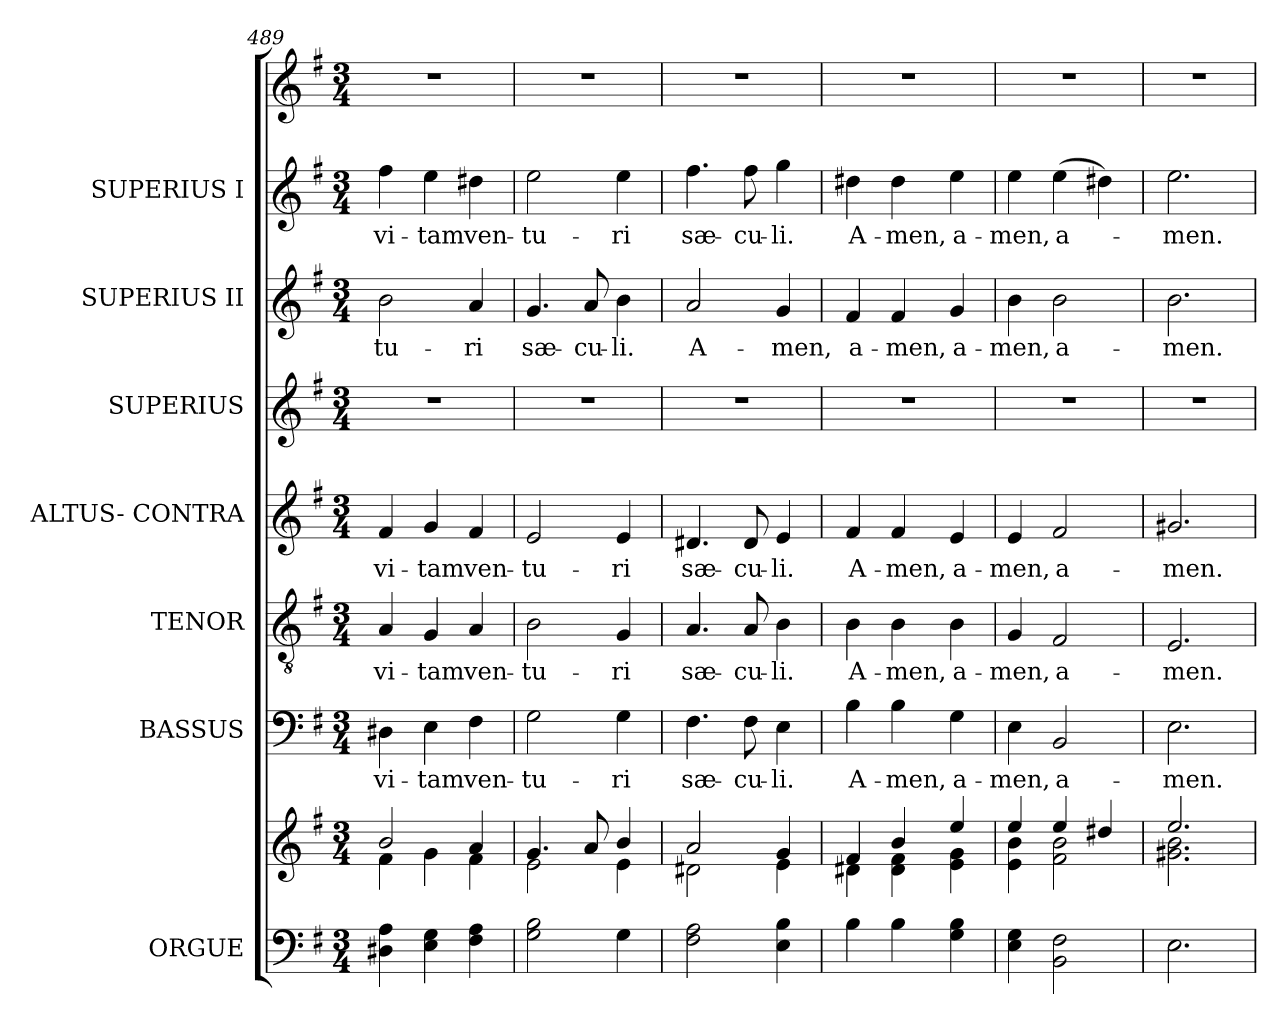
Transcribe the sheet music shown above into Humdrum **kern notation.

**kern	**kern	**kern	**text	**kern	**text	**kern	**text	**kern	**kern	**text	**kern	**text	**kern
*part8	*part8	*part7	*part7	*part6	*part6	*part5	*part5	*part4	*part3	*part3	*part2	*part2	*part1
*staff9	*staff8	*staff7	*staff7	*staff6	*staff6	*staff5	*staff5	*staff4	*staff3	*staff3	*staff2	*staff2	*staff1
*I"ORGUE	*	*I"BASSUS	*	*I"TENOR	*	*I"ALTUS- CONTRA	*	*I"SUPERIUS	*I"SUPERIUS II	*	*I"SUPERIUS I	*	*
*	*	*	*	*	*	*	*	*	*I'S II	*	*I'S I	*	*
*clefF4	*clefG2	*clefF4	*	*clefGv2	*	*clefG2	*	*clefG2	*clefG2	*	*clefG2	*	*clefG2
*k[f#]	*k[f#]	*k[f#]	*	*k[f#]	*	*k[f#]	*	*k[f#]	*k[f#]	*	*k[f#]	*	*k[f#]
*e:	*e:	*e:	*	*e:	*	*e:	*	*e:	*e:	*	*e:	*	*e:
*M3/4	*M3/4	*M3/4	*	*M3/4	*	*M3/4	*	*M3/4	*M3/4	*	*M3/4	*	*M3/4
=489	=489	=489	=489	=489	=489	=489	=489	=489	=489	=489	=489	=489	=489
*	*^	*	*	*	*	*	*	*	*	*	*	*	*
!	!	!	!	!LO:LY:b	!	!LO:LY:b	!	!LO:LY:b	!	!	!LO:LY:b	!	!LO:LY:b	!
4D#X\ 4A\	2b/	4f#\	4D#X\	vi-	4A/	vi-	4f#/	vi-	2.r	2b\	-tu-	4ff#\	vi-	2.r
!	!	!	!	!LO:LY:b	!	!LO:LY:b	!	!LO:LY:b	!	!	!	!	!LO:LY:b	!
4E\ 4G\	.	4g\	4E\	-tam	4G/	-tam	4g/	-tam	.	.	.	4ee\	-tam	.
!	!	!	!	!LO:LY:b	!	!LO:LY:b	!	!LO:LY:b	!	!	!LO:LY:b	!	!LO:LY:b	!
4F#\ 4A\	4a/	4f#\	4F#\	ven-	4A/	ven-	4f#/	ven-	.	4a/	-ri	4dd#X\	ven-	.
!!LO:PB:g=z
=490	=490	=490	=490	=490	=490	=490	=490	=490	=490	=490	=490	=490	=490	=490
!	!	!	!	!LO:LY:b	!	!LO:LY:b	!	!LO:LY:b	!	!	!LO:LY:b	!	!LO:LY:b	!
2G\ 2B\	4.g/	2e\	2G\	-tu-	2B\	-tu-	2e/	-tu-	2.r	4.g/	sæ-	2ee\	-tu-	2.r
!	!	!	!	!	!	!	!	!	!	!	!LO:LY:b	!	!	!
.	8a/	.	.	.	.	.	.	.	.	8a/	-cu-	.	.	.
!	!	!	!	!LO:LY:b	!	!LO:LY:b	!	!LO:LY:b	!	!	!LO:LY:b	!	!LO:LY:b	!
4G\	4b/	4e\	4G\	-ri	4G/	-ri	4e/	-ri	.	4b\	-li.	4ee\	-ri	.
=491	=491	=491	=491	=491	=491	=491	=491	=491	=491	=491	=491	=491	=491	=491
!	!	!	!	!LO:LY:b	!	!LO:LY:b	!	!LO:LY:b	!	!	!LO:LY:b	!	!LO:LY:b	!
2F#\ 2A\	2a/	2d#X\	4.F#\	sæ-	4.A/	sæ-	4.d#X/	sæ-	2.r	2a/	A-	4.ff#\	sæ-	2.r
!	!	!	!	!LO:LY:b	!	!LO:LY:b	!	!LO:LY:b	!	!	!	!	!LO:LY:b	!
.	.	.	8F#\	-cu-	8A/	-cu-	8d#/	-cu-	.	.	.	8ff#\	-cu-	.
!	!	!	!	!LO:LY:b	!	!LO:LY:b	!	!LO:LY:b	!	!	!LO:LY:b	!	!LO:LY:b	!
4E\ 4B\	4g/	4e\	4E\	-li.	4B\	-li.	4e/	-li.	.	4g/	-men,	4gg\	-li.	.
=492	=492	=492	=492	=492	=492	=492	=492	=492	=492	=492	=492	=492	=492	=492
!	!	!	!	!LO:LY:b	!	!LO:LY:b	!	!LO:LY:b	!	!	!LO:LY:b	!	!LO:LY:b	!
4B\	4f#/	4d#X\	4B\	A-	4B\	A-	4f#/	A-	2.r	4f#/	a-	4dd#X\	A-	2.r
!	!	!	!	!LO:LY:b	!	!LO:LY:b	!	!LO:LY:b	!	!	!LO:LY:b	!	!LO:LY:b	!
4B\	4b/	4d#\ 4f#\	4B\	-men,	4B\	-men,	4f#/	-men,	.	4f#/	-men,	4dd#\	-men,	.
!	!	!	!	!LO:LY:b	!	!LO:LY:b	!	!LO:LY:b	!	!	!LO:LY:b	!	!LO:LY:b	!
4G\ 4B\	4ee/	4e\ 4g\	4G\	a-	4B\	a-	4e/	a-	.	4g/	a-	4ee\	a-	.
=493	=493	=493	=493	=493	=493	=493	=493	=493	=493	=493	=493	=493	=493	=493
!	!	!	!	!LO:LY:b	!	!LO:LY:b	!	!LO:LY:b	!	!	!LO:LY:b	!	!LO:LY:b	!
4E\ 4G\	4ee/	4e\ 4b\	4E\	-men,	4G/	-men,	4e/	-men,	2.r	4b\	-men,	4ee\	-men,	2.r
!	!	!	!	!LO:LY:b	!	!LO:LY:b	!	!LO:LY:b	!	!	!LO:LY:b	!	!LO:LY:b	!
2BB\ 2F#\	4ee/	2f#\ 2b\	2BB/	a-	2F#/	a-	2f#/	a-	.	2b\	a-	(>4ee\	a-	.
.	4dd#X/	.	.	.	.	.	.	.	.	.	.	4dd#X\)	.	.
!!LO:LB:g=z
=494	=494	=494	=494	=494	=494	=494	=494	=494	=494	=494	=494	=494	=494	=494
!	!	!	!	!LO:LY:b	!	!LO:LY:b	!	!LO:LY:b	!	!	!LO:LY:b	!	!LO:LY:b	!
2.E\	2.ee/	2.g#X\ 2.b\	2.E\	-men.	2.E/	-men.	2.g#X/	-men.	2.r	2.b\	-men.	2.ee\	-men.	2.r
*	*v	*v	*	*	*	*	*	*	*	*	*	*	*	*
=	=	=	=	=	=	=	=	=	=	=	=	=	=
*-	*-	*-	*-	*-	*-	*-	*-	*-	*-	*-	*-	*-	*-
